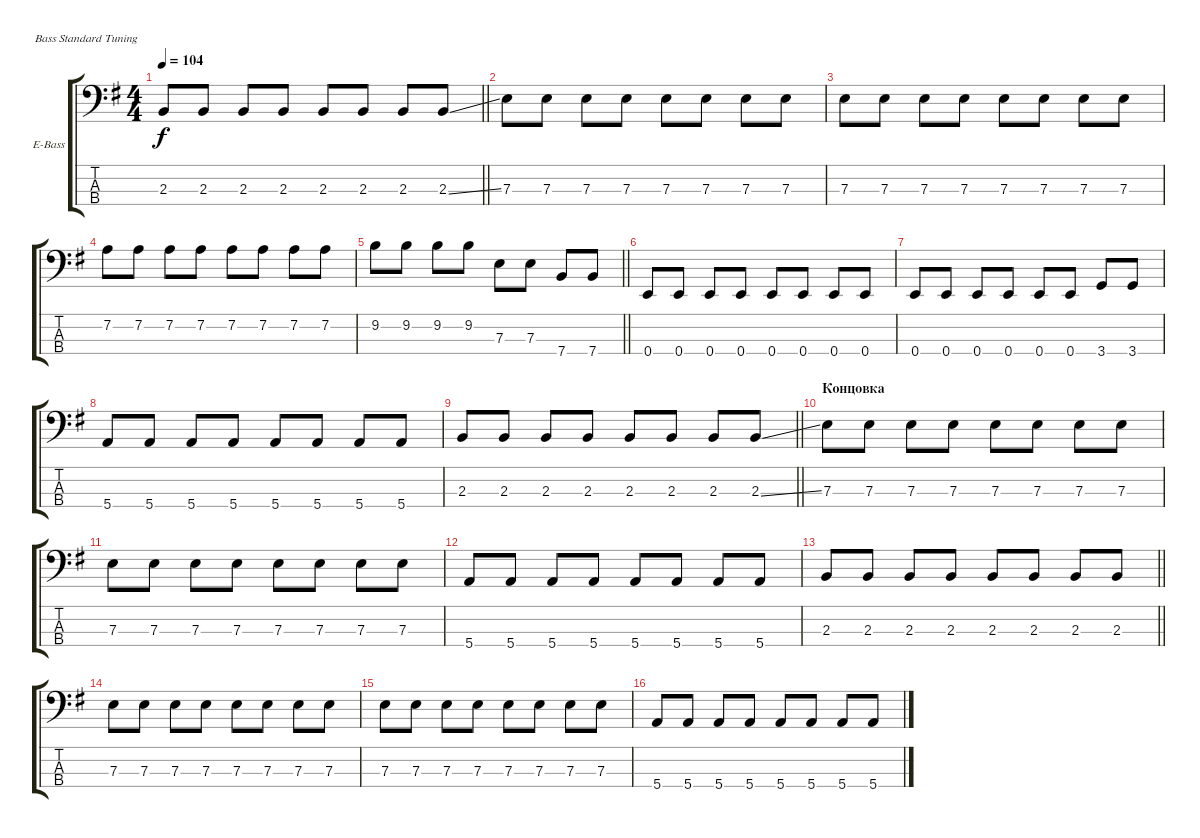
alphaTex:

\bracketExtendMode groupsimilarinstruments
\firstSystemTrackNameOrientation horizontal
\otherSystemsTrackNameOrientation horizontal
\track ("Bass" "E-Bass") {instrument electricbassfinger}
\staff {score tabs}
\tuning (G2 D2 A1 E1)
\ts (4 4)
\tempo 104
\clef f4
\barLineRight lightlight
\ks eminor
2.3.8{dy f} 2.3.8 2.3.8 2.3.8 2.3.8 2.3.8 2.3.8 2.3{ss}.8 |
\section ("" "")
7.3.8 7.3.8 7.3.8 7.3.8 7.3.8 7.3.8 7.3.8 7.3.8 |
7.3.8 7.3.8 7.3.8 7.3.8 7.3.8 7.3.8 7.3.8 7.3.8 |
7.2.8 7.2.8 7.2.8 7.2.8 7.2.8 7.2.8 7.2.8 7.2.8 |
\barLineRight lightlight
9.2.8 9.2.8 9.2.8 9.2.8 7.3.8 7.3.8 7.4.8 7.4.8 |
\section ("" "")
0.4.8 0.4.8 0.4.8 0.4.8 0.4.8 0.4.8 0.4.8 0.4.8 |
0.4.8 0.4.8 0.4.8 0.4.8 0.4.8 0.4.8 3.4.8 3.4.8 |
5.4.8 5.4.8 5.4.8 5.4.8 5.4.8 5.4.8 5.4.8 5.4.8 |
\barLineRight lightlight
2.3.8 2.3.8 2.3.8 2.3.8 2.3.8 2.3.8 2.3.8 2.3{ss}.8 |
\section ("" "Концовка")
7.3.8 7.3.8 7.3.8 7.3.8 7.3.8 7.3.8 7.3.8 7.3.8 |
7.3.8 7.3.8 7.3.8 7.3.8 7.3.8 7.3.8 7.3.8 7.3.8 |
5.4.8 5.4.8 5.4.8 5.4.8 5.4.8 5.4.8 5.4.8 5.4.8 |
\barLineRight lightlight
2.3.8 2.3.8 2.3.8 2.3.8 2.3.8 2.3.8 2.3.8 2.3.8 |
\section ("" "")
7.3.8 7.3.8 7.3.8 7.3.8 7.3.8 7.3.8 7.3.8 7.3.8 |
7.3.8 7.3.8 7.3.8 7.3.8 7.3.8 7.3.8 7.3.8 7.3.8 |
5.4.8 5.4.8 5.4.8 5.4.8 5.4.8 5.4.8 5.4.8 5.4.8
